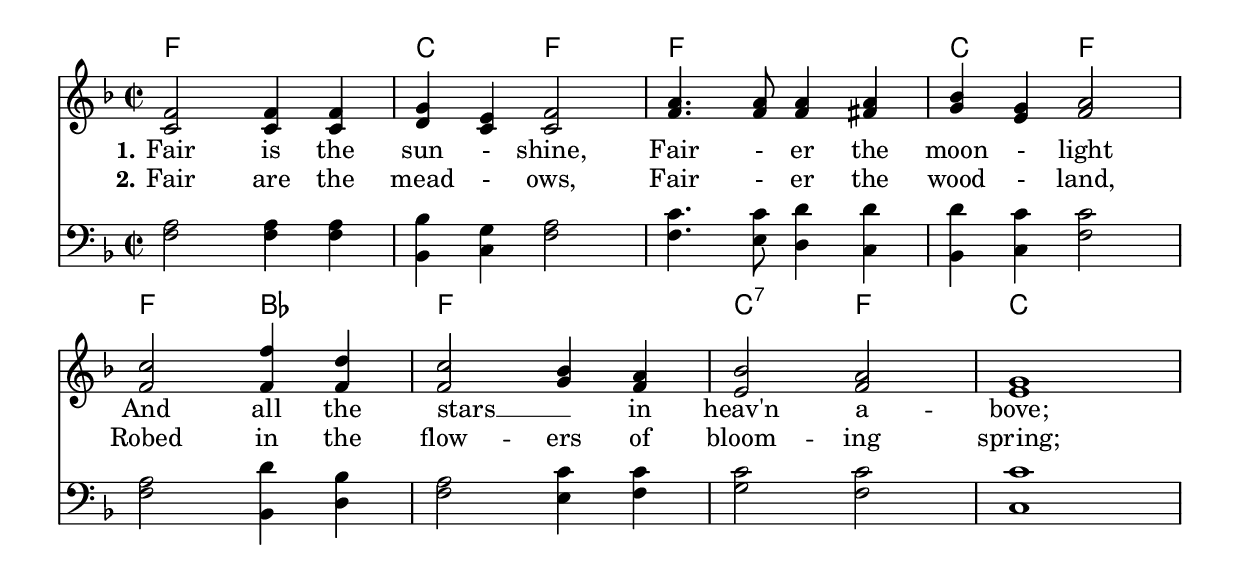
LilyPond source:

% DO NOT EDIT this file manually; it is automatically
% generated from Documentation/snippets/new
% Make any changes in Documentation/snippets/new/
% and then run scripts/auxiliar/makelsr.py
%
% This file is in the public domain.
%% Note: this file works from version 2.17.6
\version "2.17.6"

\header {
  lsrtags = "headword"
  texidoc = ""
  doctitle = "headword"
} % begin verbatim



theChords = \chordmode {
  \time 2/2
  f1 | c2 f2 | f1 | c2 f2| %\break
  f2 bes2 | f1 | c2:7 f | c1 | \break
}

verseOne = \lyricmode {
  \set stanza = #"1."
  Fair is the sun - shine,
  Fair - er the moon - light
  And all the stars __ _  in heav'n a -- bove;
}

verseTwo = \lyricmode {
  \set stanza = #"2."
  Fair are the mead - ows,
  Fair - er the wood - land,
  Robed in the flow -- ers of bloom -- ing spring;
}

Soprano = {
  \time 2/2
  \key f \major
  \stemUp
  f'2 f'4 f' | g'4 e' f'2 | a'4. a'8 a'4 a' | bes'4 g' a'2 |
  c''2 f''4 d'' |  c''2  bes'4  a' | bes'2 a' | g'1 |
}

Alto = {
  \key f \major
  c'2 c'4 c' | d'4 c' c'2 | f'4. f'8 f'4 fis' | g'4 e' f'2 |
  f'2 f'4 f' |  f'2  g'4  f' | e'2 f' | e'1 |
}

Tenor = {
  \key f \major
  \stemDown
  a2 a4 a | bes4 g a2  | c'4. c'8 d'4 d' | d'4 c' c'2 |
  a2 d'4 bes | a2 c'4 c' | c'2 c'  | c'1 |
}

Bass = {
  \key f \major
  f2 f4 f | bes,4 c  f2 | f4. e8 d4 c | bes,4 c f2 |
  f2 bes,4 d | f2 e4 f | g2 f | c1 |
}


\score {
  <<
    \new ChordNames { \theChords }
    \context Staff = upper {
      \context Voice = sop {
        <<
          \Soprano
          \Alto
        >>
      }
    }
    \context Lyrics = "LyrOne" \lyricsto "sop" { \verseOne }
    \context Lyrics = "LyrTwo" \lyricsto "sop" { \verseTwo }
    \context Staff = lower {
      \new Voice {
        \clef bass
        \accidentalStyle modern-cautionary
        <<
          \Tenor
          \Bass
        >>
      }
    }
  >>

  \layout {
    indent = 0
    \context {
      \Score
      \remove "Bar_number_engraver"
    }
    \context {
      \Voice
      \override StanzaNumber.padding = #1.8
    }
  }
}
\paper {  }
